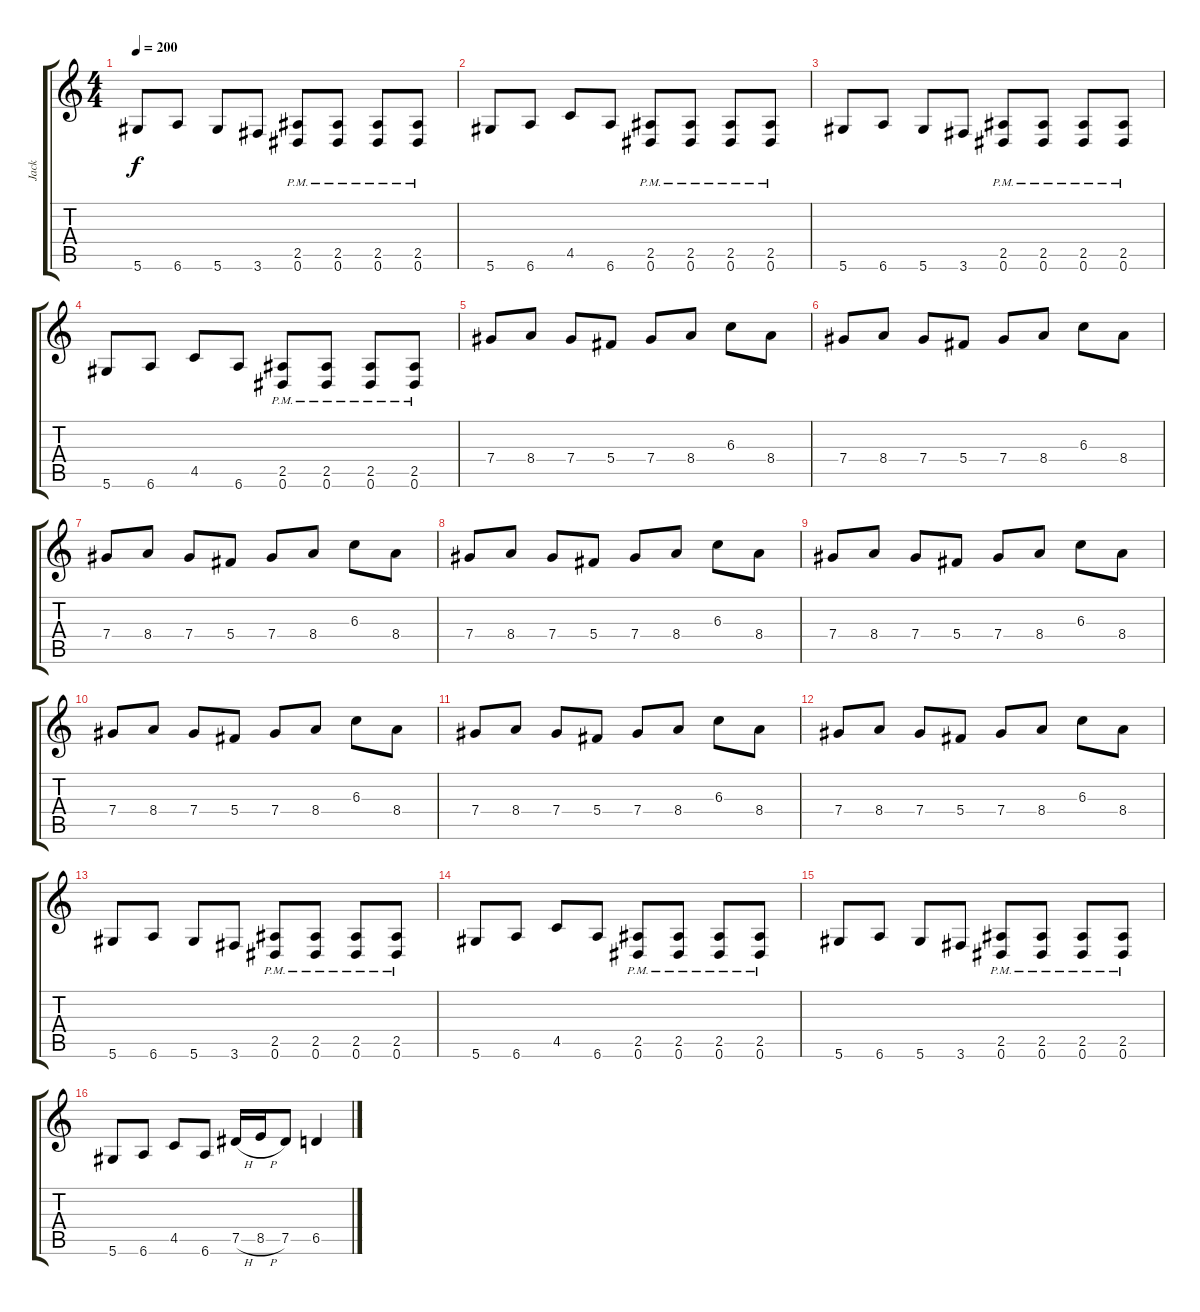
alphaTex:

\track ("Jack" "Jack") {instrument distortionguitar}
\staff {score tabs}
\tuning (Eb4 Bb3 Gb3 Db3 Ab2 Eb2) {hide}
\ts (4 4)
\tempo 200
\clef g2
\ks c
5.6.8{dy f} 6.6.8 5.6.8 3.6.8 (2.5{pm} 0.6{pm}).8 (2.5{pm} 0.6{pm}).8 (2.5{pm} 0.6{pm}).8 (2.5{pm} 0.6{pm}).8 |
5.6.8 6.6.8 4.5.8 6.6.8 (2.5{pm} 0.6{pm}).8 (2.5{pm} 0.6{pm}).8 (2.5{pm} 0.6{pm}).8 (2.5{pm} 0.6{pm}).8 |
5.6.8 6.6.8 5.6.8 3.6.8 (2.5{pm} 0.6{pm}).8 (2.5{pm} 0.6{pm}).8 (2.5{pm} 0.6{pm}).8 (2.5{pm} 0.6{pm}).8 |
5.6.8 6.6.8 4.5.8 6.6.8 (2.5{pm} 0.6{pm}).8 (2.5{pm} 0.6{pm}).8 (2.5{pm} 0.6{pm}).8 (2.5{pm} 0.6{pm}).8 |
7.4.8 8.4.8 7.4.8 5.4.8 7.4.8 8.4.8 6.3.8 8.4.8 |
7.4.8 8.4.8 7.4.8 5.4.8 7.4.8 8.4.8 6.3.8 8.4.8 |
7.4.8 8.4.8 7.4.8 5.4.8 7.4.8 8.4.8 6.3.8 8.4.8 |
7.4.8 8.4.8 7.4.8 5.4.8 7.4.8 8.4.8 6.3.8 8.4.8 |
7.4.8 8.4.8 7.4.8 5.4.8 7.4.8 8.4.8 6.3.8 8.4.8 |
7.4.8 8.4.8 7.4.8 5.4.8 7.4.8 8.4.8 6.3.8 8.4.8 |
7.4.8 8.4.8 7.4.8 5.4.8 7.4.8 8.4.8 6.3.8 8.4.8 |
7.4.8 8.4.8 7.4.8 5.4.8 7.4.8 8.4.8 6.3.8 8.4.8 |
5.6.8 6.6.8 5.6.8 3.6.8 (2.5{pm} 0.6{pm}).8 (2.5{pm} 0.6{pm}).8 (2.5{pm} 0.6{pm}).8 (2.5{pm} 0.6{pm}).8 |
5.6.8 6.6.8 4.5.8 6.6.8 (2.5{pm} 0.6{pm}).8 (2.5{pm} 0.6{pm}).8 (2.5{pm} 0.6{pm}).8 (2.5{pm} 0.6{pm}).8 |
5.6.8 6.6.8 5.6.8 3.6.8 (2.5{pm} 0.6{pm}).8 (2.5{pm} 0.6{pm}).8 (2.5{pm} 0.6{pm}).8 (2.5{pm} 0.6{pm}).8 |
5.6.8 6.6.8 4.5.8 6.6.8 7.5{h}.16 8.5{h}.16 7.5.8 6.5.4
